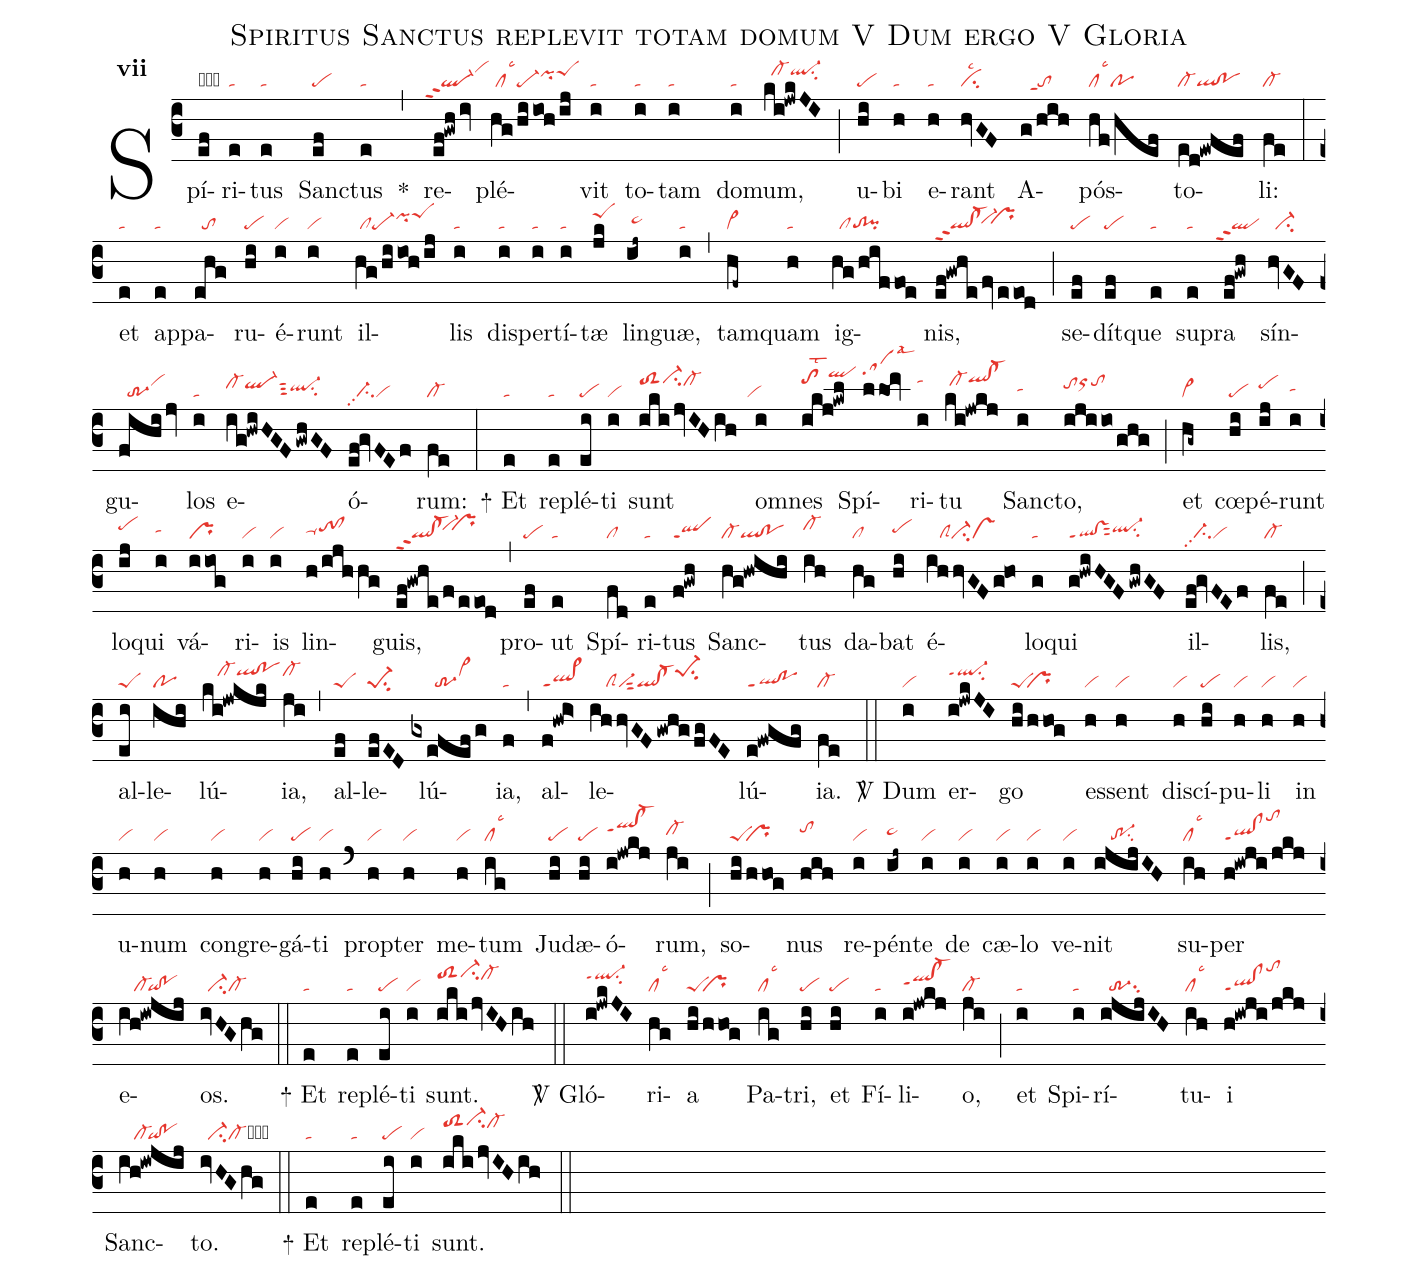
name:Spiritus Sanctus replevit totam domum V Dum ergo V Gloria;
office-part:re;
mode:7;
nabc-lines:1;
%%
initial-style: 1;
name:Spiritus Sanctus replevit totam domum;
mode: 7;
office-part: Responsorium;
annotation: Resp.;
annotation: vii;
nabc-lines:1;
%%
(c3) Spí(ef|obpe)ri(e|ta)tus(e|ta) Sanc(ef|pe)tus(e|ta) <sp>*</sp>(,) re(ef!gwhiv|``ql-ppt2vihk)plé(hg/hiiohij|/cllsc3pe-pihipeShj)vit(i|ta) to(i|ta)tam(i|ta) do(i|ta)mum,(ki!jwkJI|//cl-hjql-hjsu2) (;) u(hi|pe)bi(h|ta) e(h|ta)rant(hvGF|cilsc2) A(g/hih|//toppt1)pós(hf/hef|cllsc3po)to(ed!ewfef|cl-ql!po)li:(fe|cl-) (:) et(e|ta) ap(e|ta)pa(ehg|//to)ru(hi|pe)é(i|vi)runt(i|vi) il(hg/hiioh/ij|/clpe-pihipeShj)lis(i|ta) dis(i|ta)per(i|ta)tí(i|ta)tæ(jk|peShj) lin(ij~|/ta>hh)guæ,(i|ta) (,) tam(hf~|vi>)quam(h|ta) ig(hg/hiffoe|//clto!pi)nis,(ef!gwhe/fv/eeod|ql!cl-ppt2``vi-hh``prhh) (;) se(ef|pe)dít(ef|pe)que(e|ta) su(e|ta)pra(ef!gwh|``qlppt2) sín(hvGF|//ci-)gu(fihi/jv|//tr-3vihj)los(i|ta) e(ig!hwiHGF/gwhGF|cl-hiql-hisut3ql-hhsu2)ó(ef!gvFEf|//ci-pp2vi)rum:(fe|cl-) (:)

<sp>+</sp> Et(e|ta) re(e|ta)plé(ei|pe)ti(i|vi) sunt(ikijvIHih|toS2hjci-hkcl-hj) om(i|``vi)nes(ikj!kwl|tohklst2qlhm) Spí(llom|sahnlsal3)ri(i|tahk)tu(ki!jwkj|/cl-hjqlhk!cl-hk) Sanc(i|tahh)to,(iji/io/ghg|tohiorhjtohj) (;) et(hg~|vi>) cœ(hi|pe)pé(ij|pehi)runt(i|tahh) lo(ij|pehi)qui(i|tahh) vá(iiog|pr)ri(i|vi)is(i|vi) lin(h/ijhhg|tohh!clhhppu1)guis,(ef!gwhe/f/eeod|ql!cl-ppt2``vi-hi``prhi) (,) pro(ef|pe)ut(e|ta) Spí(fd|cl)ri(e|ta)tus(f!gwh|qlppt1) Sanc(hg!hwihi|cl-ql!po)tus(ih|cl-hi) da(hg|cl)bat(hi|pehh) é(ihhvGFg!ho|///clSci-vs)lo(g|ta)qui(g!hwiHGF/gwhGF|ql!vssut2ppt1ql-hhsu2) il(ef!gvFEf|//ci-pp2vi)lis,(fe|cl-) (;) al(ei|peS)le(ihi|po)lú(ki!jwkjk|////cl-hjqlhj!pohj)ia,(ji|cl-hj) (,) al(ef|peS)le(efED|pe-1su2)lú(gxefef/g|//////tr-3vi>hj)ia,(f|ta) (,) al(f@hwi>|ql>ppt1)le(ihhvGF/gwhg/fgFE|////clSvi-sut2ql!cl-pe-1hjsu2)lú(e!fwgfg|ql!poppt1)ia.(fe|cl-) (::)

<sp>V/</sp> Dum(i|vi) er(i!jwkJI|ql-hjppt1su2)go(hi/hhog|peS``pr) es(h|vi)sent(h|vi) dis(h|vi)cí(hi|pe)pu(h|vi)li(h|vi) in(h|vi) u(h|vi)num(h|vi) con(h|vi)gre(h|vi)gá(hi|pe)ti(h|vi) (`) prop(h|vi)ter(h|vi) me(h|vi)tum(ig|cllsc3) Ju(hi|pe)dæ(hi|pe)ó(i!jwkj|qlhi!cl-hippt1)rum,(ji|cl-hh) (;)so(hi/hhog|peS``pr)nus(hih|tohi) re(i|vi)pén(ij~|pe~hh)te(i|vi) de(i|vi) cæ(i|vi)lo(i|vi) ve(i|vi)nit(ijijIH|////tr-1su2) su(ih|cllsc3)per(h!iwji/jkj|ql!clppt1tohm) e(ih!iwjij|////cl-`qi!po)os.(ivHGhg|//ci-cl-) (::)

<sp>+</sp> Et(e|ta) re(e|ta)plé(ei|pe)ti(i|vi) sunt.(ikijvIHih|toS2hjci-hkcl-hj) (::)

<sp>V/</sp> Gló(i!jwkJI|ql-hjppt1su2)ri(hg|cllsc3)a(hi/hhog|peS``pr) Pa(ig|cllsc3)tri,(hi|pe) et(hi|pe) Fí(i|ta)li(i!jwkj|qlhh!cl-hhppt1)o,(ji|cl-) (;) et(i|ta) Spi(i|ta)rí(ijijIH|//tr-3su2)tu(ih|cllsc3)i(h!iwji/jkj|ql!clppt1tohm) Sanc(ih!iwjij|////cl-`qi!po)to.(ivHGhg|//ci-cl-cb) (::)

<sp>+</sp> Et(e|ta) re(e|ta)plé(ei|pe)ti(i|vi) sunt.(ikijvIHih|toS2hjci-hkcl-hj) (::)
